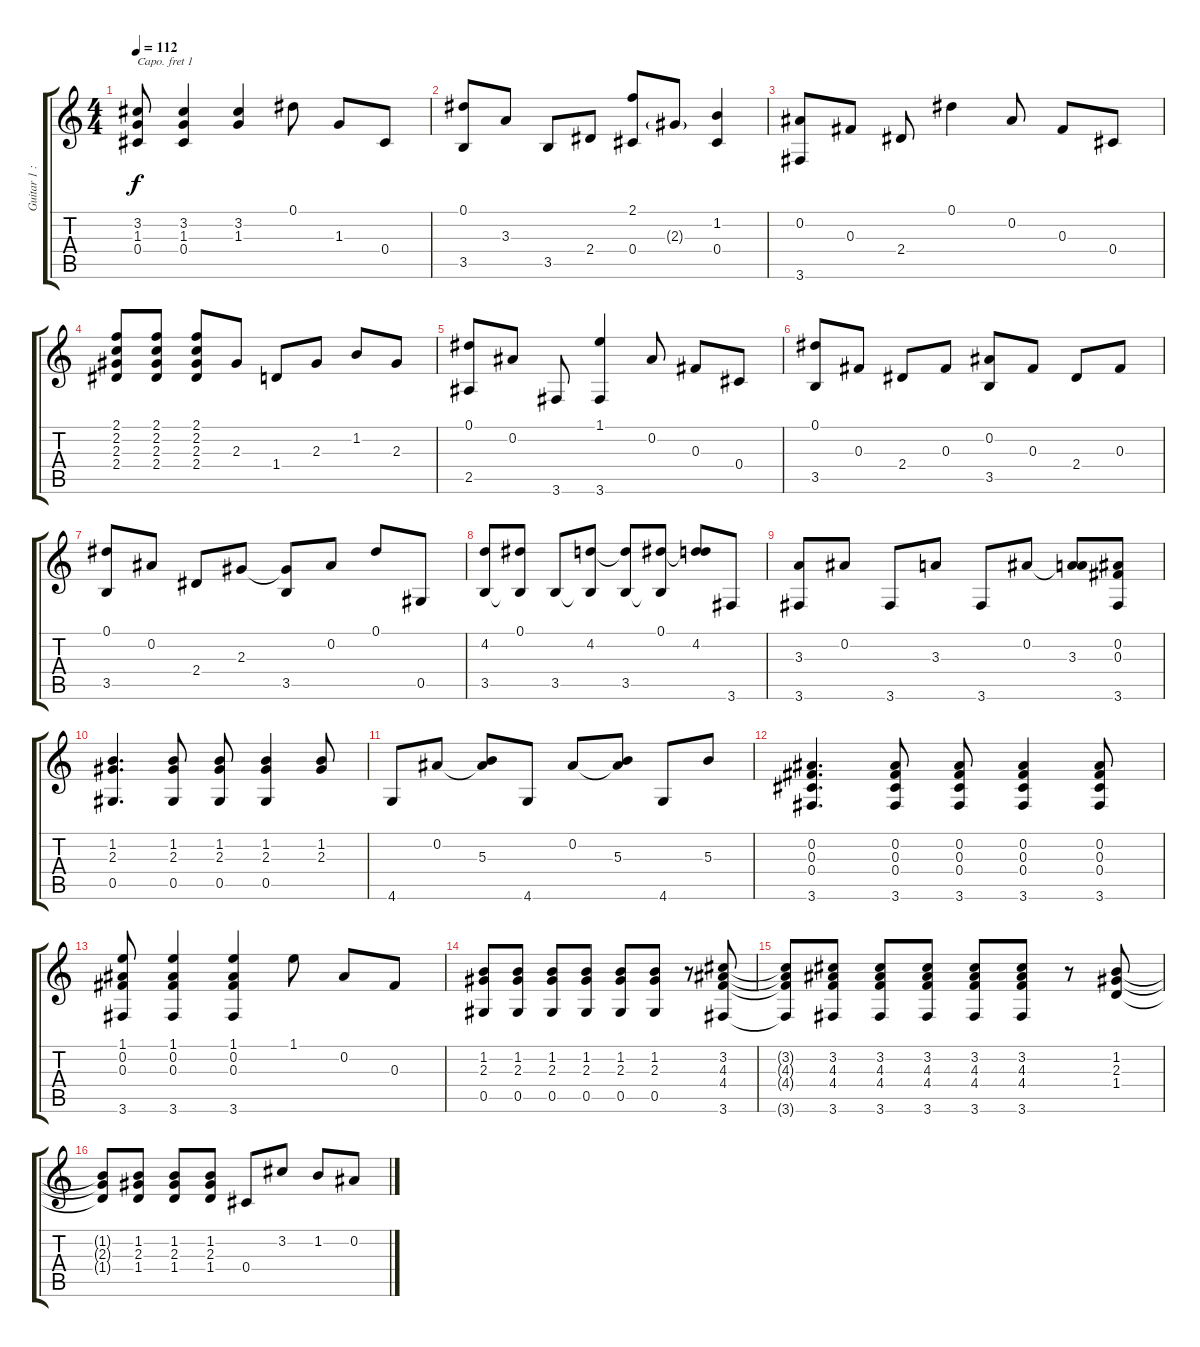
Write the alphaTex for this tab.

\track ("Guitar 1 : D tuning Capo 1st fret" "Guitar 1 :") {instrument acousticguitarnylon}
\staff {score tabs}
\capo 1
\tuning (D4 A3 F3 C3 G2 D2) {hide}
\ts (4 4)
\tempo 112
\clef g2
\ks c
(3.2 1.3 0.4).8{dy f} (3.2 1.3 0.4).4 (3.2 1.3).4 0.1.8 1.3.8 0.4.8 |
(0.1 3.5).8 3.3.8 3.5.8 2.4.8 (2.1 0.4).8 2.3{g}.8 (1.2 0.4).4 |
(0.2 3.6).8 0.3.8 2.4.8 0.1.4 0.2.8 0.3.8 0.4.8 |
(2.1 2.2 2.3 2.4).8 (2.1 2.2 2.3 2.4).8 (2.1 2.2 2.3 2.4).8 2.3.8 1.4.8 2.3.8 1.2.8 2.3.8 |
(0.1 2.5).8 0.2.8 3.6.8 (1.1 3.6).4 0.2.8 0.3.8 0.4.8 |
(0.1 3.5).8 0.3.8 2.4.8 0.3.8 (0.2 3.5).8 0.3.8 2.4.8 0.3.8 |
(0.1 3.5).8 0.2.8 2.4.8 2.3.8 (2.3{t} 3.5).8 0.2.8 0.1.8 0.5.8 |
(4.2 3.5).8 (0.1 3.5{t}).8 3.5.8 (4.2 3.5{t}).8 (4.2{t} 3.5).8 (0.1 3.5{t}).8 (0.1{t} 4.2).8 3.6.8 |
(3.3 3.6).8 0.2.8 3.6.8 3.3.8 3.6.8 0.2.8 (0.2{t} 3.3).8 (0.2 0.3 3.6).8 |
(1.2 2.3 0.5).4{d} (1.2 2.3 0.5).8 (1.2 2.3 0.5).8 (1.2 2.3 0.5).4 (1.2 2.3).8 |
4.6.8 0.2.8 (0.2{t} 5.3).8 4.6.8 0.2.8 (0.2{t} 5.3).8 4.6.8 5.3.8 |
(0.2 0.3 0.4 3.6).4{d} (0.2 0.3 0.4 3.6).8 (0.2 0.3 0.4 3.6).8 (0.2 0.3 0.4 3.6).4 (0.2 0.3 0.4 3.6).8 |
(1.1 0.2 0.3 3.6).8 (1.1 0.2 0.3 3.6).4 (1.1 0.2 0.3 3.6).4 1.1.8 0.2.8 0.3.8 |
(1.2 2.3 0.5).8 (1.2 2.3 0.5).8 (1.2 2.3 0.5).8 (1.2 2.3 0.5).8 (1.2 2.3 0.5).8 (1.2 2.3 0.5).8 r.8 (3.2 4.3 4.4 3.6).8 |
(3.2{t} 4.3{t} 4.4{t} 3.6{t}).8 (3.2 4.3 4.4 3.6).8 (3.2 4.3 4.4 3.6).8 (3.2 4.3 4.4 3.6).8 (3.2 4.3 4.4 3.6).8 (3.2 4.3 4.4 3.6).8 r.8 (1.2 2.3 1.4).8 |
(1.2{t} 2.3{t} 1.4{t}).8 (1.2 2.3 1.4).8 (1.2 2.3 1.4).8 (1.2 2.3 1.4).8 0.4.8 3.2.8 1.2.8 0.2.8
